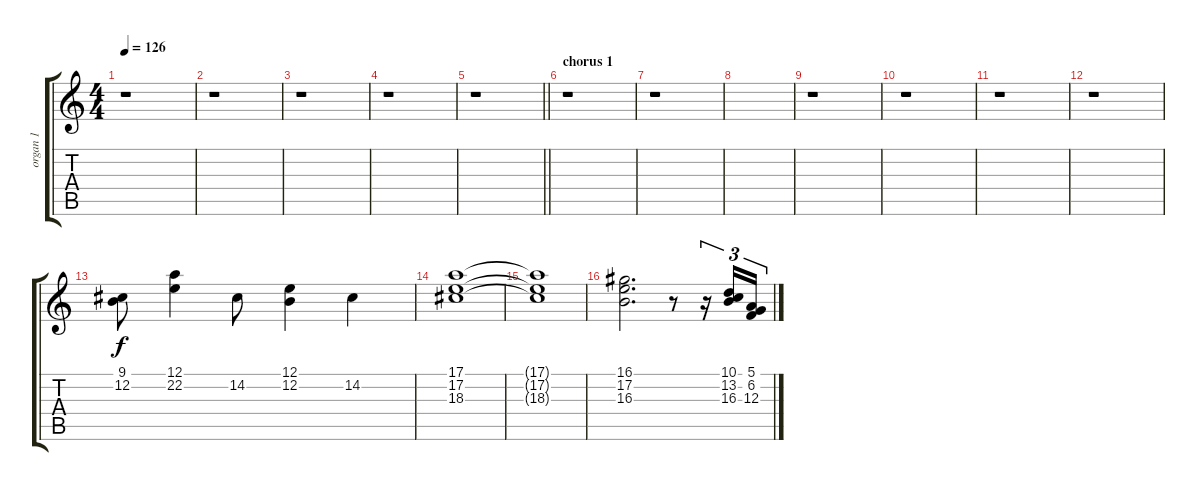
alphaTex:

\track ("organ 1" "organ 1") {instrument rockorgan}
\staff {score tabs}
\tuning (E4 B3 G3 D3 A2 E2) {hide}
\ts (4 4)
\tempo 126
\clef g2
\ks c
r.1{dy f} |
r.1 |
r.1 |
r.1 |
\barLineRight lightlight
r.1 |
\section ("" "chorus 1")
r.1 |
r.1 |
|
r.1 |
r.1 |
r.1 |
r.1 |
(9.1 12.2).8 (12.1 22.2).4 14.2.8 (12.1 12.2).4 14.2.4 |
(17.1 17.2 18.3).1 |
(17.1{t} 17.2{t} 18.3{t}).1 |
(16.1 17.2 16.3).2{d} r.8 r.16{tu (3 2)} (10.1 13.2 16.3).16{tu (3 2)} (5.1 6.2 12.3).16{tu (3 2)}
